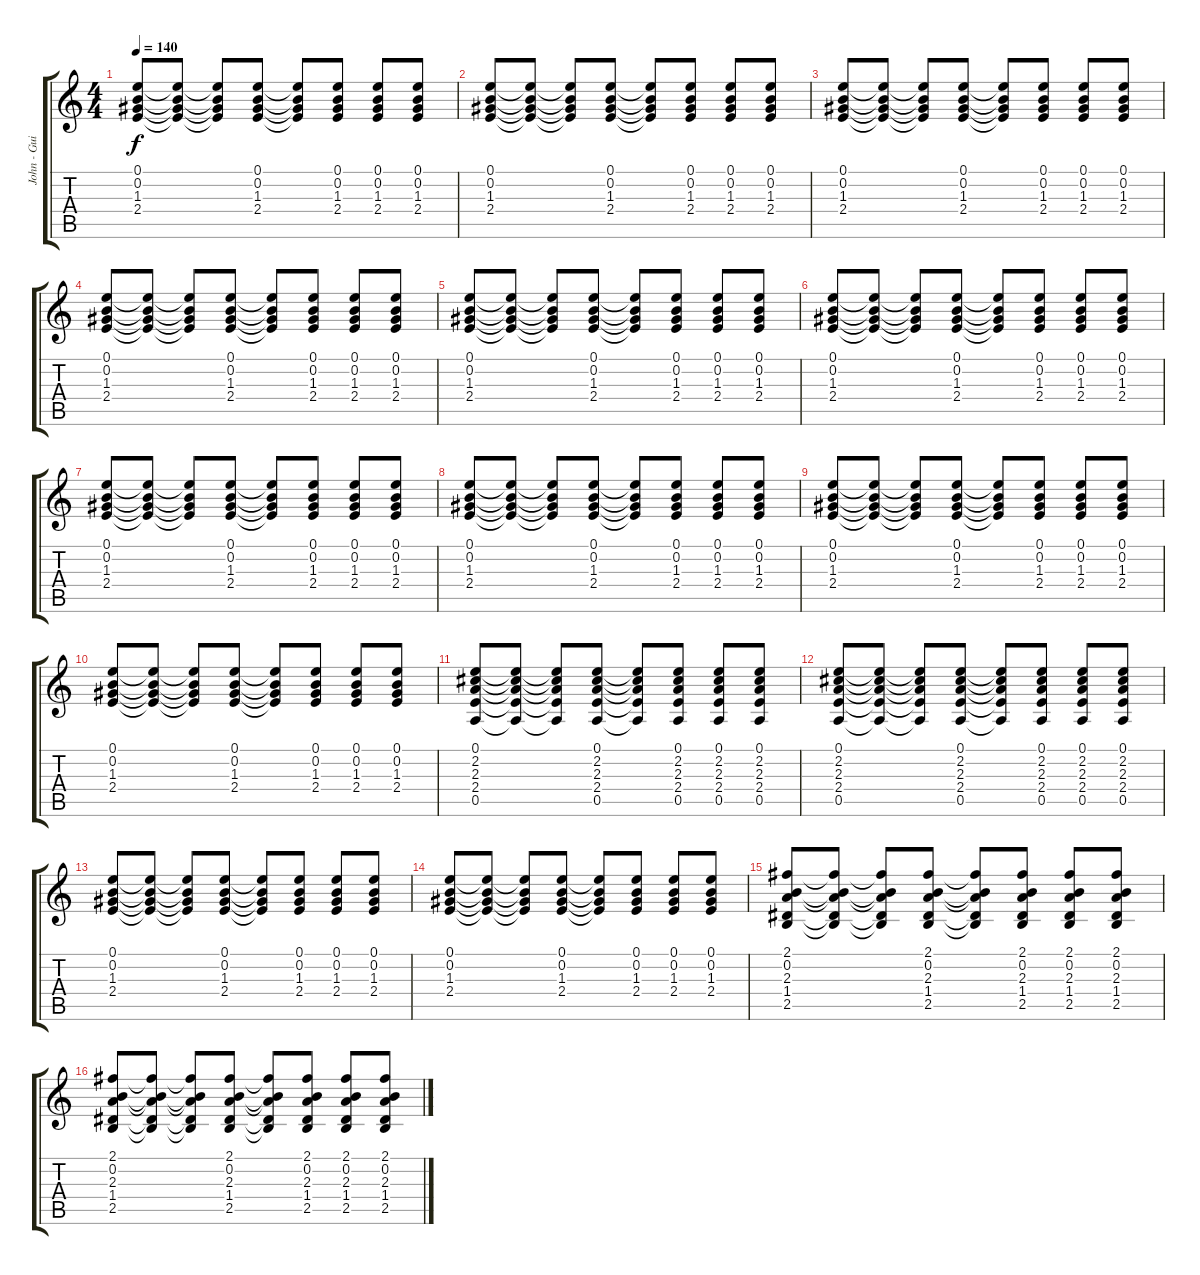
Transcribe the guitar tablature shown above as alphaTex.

\track ("John - Guitar" "John - Gui") {instrument acousticguitarsteel}
\staff {score tabs}
\tuning (E4 B3 G3 D3 A2 E2) {hide}
\ts (4 4)
\tempo 140
\clef g2
\ks c
(0.1 0.2 1.3 2.4).8{dy f} (0.1{t} 0.2{t} 1.3{t} 2.4{t}).8 (0.1{t} 0.2{t} 1.3{t} 2.4{t}).8 (0.1 0.2 1.3 2.4).8 (0.1{t} 0.2{t} 1.3{t} 2.4{t}).8 (0.1 0.2 1.3 2.4).8 (0.1 0.2 1.3 2.4).8 (0.1 0.2 1.3 2.4).8 |
(0.1 0.2 1.3 2.4).8 (0.1{t} 0.2{t} 1.3{t} 2.4{t}).8 (0.1{t} 0.2{t} 1.3{t} 2.4{t}).8 (0.1 0.2 1.3 2.4).8 (0.1{t} 0.2{t} 1.3{t} 2.4{t}).8 (0.1 0.2 1.3 2.4).8 (0.1 0.2 1.3 2.4).8 (0.1 0.2 1.3 2.4).8 |
(0.1 0.2 1.3 2.4).8 (0.1{t} 0.2{t} 1.3{t} 2.4{t}).8 (0.1{t} 0.2{t} 1.3{t} 2.4{t}).8 (0.1 0.2 1.3 2.4).8 (0.1{t} 0.2{t} 1.3{t} 2.4{t}).8 (0.1 0.2 1.3 2.4).8 (0.1 0.2 1.3 2.4).8 (0.1 0.2 1.3 2.4).8 |
(0.1 0.2 1.3 2.4).8 (0.1{t} 0.2{t} 1.3{t} 2.4{t}).8 (0.1{t} 0.2{t} 1.3{t} 2.4{t}).8 (0.1 0.2 1.3 2.4).8 (0.1{t} 0.2{t} 1.3{t} 2.4{t}).8 (0.1 0.2 1.3 2.4).8 (0.1 0.2 1.3 2.4).8 (0.1 0.2 1.3 2.4).8 |
(0.1 0.2 1.3 2.4).8 (0.1{t} 0.2{t} 1.3{t} 2.4{t}).8 (0.1{t} 0.2{t} 1.3{t} 2.4{t}).8 (0.1 0.2 1.3 2.4).8 (0.1{t} 0.2{t} 1.3{t} 2.4{t}).8 (0.1 0.2 1.3 2.4).8 (0.1 0.2 1.3 2.4).8 (0.1 0.2 1.3 2.4).8 |
(0.1 0.2 1.3 2.4).8 (0.1{t} 0.2{t} 1.3{t} 2.4{t}).8 (0.1{t} 0.2{t} 1.3{t} 2.4{t}).8 (0.1 0.2 1.3 2.4).8 (0.1{t} 0.2{t} 1.3{t} 2.4{t}).8 (0.1 0.2 1.3 2.4).8 (0.1 0.2 1.3 2.4).8 (0.1 0.2 1.3 2.4).8 |
(0.1 0.2 1.3 2.4).8 (0.1{t} 0.2{t} 1.3{t} 2.4{t}).8 (0.1{t} 0.2{t} 1.3{t} 2.4{t}).8 (0.1 0.2 1.3 2.4).8 (0.1{t} 0.2{t} 1.3{t} 2.4{t}).8 (0.1 0.2 1.3 2.4).8 (0.1 0.2 1.3 2.4).8 (0.1 0.2 1.3 2.4).8 |
(0.1 0.2 1.3 2.4).8 (0.1{t} 0.2{t} 1.3{t} 2.4{t}).8 (0.1{t} 0.2{t} 1.3{t} 2.4{t}).8 (0.1 0.2 1.3 2.4).8 (0.1{t} 0.2{t} 1.3{t} 2.4{t}).8 (0.1 0.2 1.3 2.4).8 (0.1 0.2 1.3 2.4).8 (0.1 0.2 1.3 2.4).8 |
(0.1 0.2 1.3 2.4).8 (0.1{t} 0.2{t} 1.3{t} 2.4{t}).8 (0.1{t} 0.2{t} 1.3{t} 2.4{t}).8 (0.1 0.2 1.3 2.4).8 (0.1{t} 0.2{t} 1.3{t} 2.4{t}).8 (0.1 0.2 1.3 2.4).8 (0.1 0.2 1.3 2.4).8 (0.1 0.2 1.3 2.4).8 |
(0.1 0.2 1.3 2.4).8 (0.1{t} 0.2{t} 1.3{t} 2.4{t}).8 (0.1{t} 0.2{t} 1.3{t} 2.4{t}).8 (0.1 0.2 1.3 2.4).8 (0.1{t} 0.2{t} 1.3{t} 2.4{t}).8 (0.1 0.2 1.3 2.4).8 (0.1 0.2 1.3 2.4).8 (0.1 0.2 1.3 2.4).8 |
(0.1 2.2 2.3 2.4 0.5).8 (0.1{t} 2.2{t} 2.3{t} 2.4{t} 0.5{t}).8 (0.1{t} 2.2{t} 2.3{t} 2.4{t} 0.5{t}).8 (0.1 2.2 2.3 2.4 0.5).8 (0.1{t} 2.2{t} 2.3{t} 2.4{t} 0.5{t}).8 (0.1 2.2 2.3 2.4 0.5).8 (0.1 2.2 2.3 2.4 0.5).8 (0.1 2.2 2.3 2.4 0.5).8 |
(0.1 2.2 2.3 2.4 0.5).8 (0.1{t} 2.2{t} 2.3{t} 2.4{t} 0.5{t}).8 (0.1{t} 2.2{t} 2.3{t} 2.4{t} 0.5{t}).8 (0.1 2.2 2.3 2.4 0.5).8 (0.1{t} 2.2{t} 2.3{t} 2.4{t} 0.5{t}).8 (0.1 2.2 2.3 2.4 0.5).8 (0.1 2.2 2.3 2.4 0.5).8 (0.1 2.2 2.3 2.4 0.5).8 |
(0.1 0.2 1.3 2.4).8 (0.1{t} 0.2{t} 1.3{t} 2.4{t}).8 (0.1{t} 0.2{t} 1.3{t} 2.4{t}).8 (0.1 0.2 1.3 2.4).8 (0.1{t} 0.2{t} 1.3{t} 2.4{t}).8 (0.1 0.2 1.3 2.4).8 (0.1 0.2 1.3 2.4).8 (0.1 0.2 1.3 2.4).8 |
(0.1 0.2 1.3 2.4).8 (0.1{t} 0.2{t} 1.3{t} 2.4{t}).8 (0.1{t} 0.2{t} 1.3{t} 2.4{t}).8 (0.1 0.2 1.3 2.4).8 (0.1{t} 0.2{t} 1.3{t} 2.4{t}).8 (0.1 0.2 1.3 2.4).8 (0.1 0.2 1.3 2.4).8 (0.1 0.2 1.3 2.4).8 |
(2.1 0.2 2.3 1.4 2.5).8 (2.1{t} 0.2{t} 2.3{t} 1.4{t} 2.5{t}).8 (2.1{t} 0.2{t} 2.3{t} 1.4{t} 2.5{t}).8 (2.1 0.2 2.3 1.4 2.5).8 (2.1{t} 0.2{t} 2.3{t} 1.4{t} 2.5{t}).8 (2.1 0.2 2.3 1.4 2.5).8 (2.1 0.2 2.3 1.4 2.5).8 (2.1 0.2 2.3 1.4 2.5).8 |
(2.1 0.2 2.3 1.4 2.5).8 (2.1{t} 0.2{t} 2.3{t} 1.4{t} 2.5{t}).8 (2.1{t} 0.2{t} 2.3{t} 1.4{t} 2.5{t}).8 (2.1 0.2 2.3 1.4 2.5).8 (2.1{t} 0.2{t} 2.3{t} 1.4{t} 2.5{t}).8 (2.1 0.2 2.3 1.4 2.5).8 (2.1 0.2 2.3 1.4 2.5).8 (2.1 0.2 2.3 1.4 2.5).8
